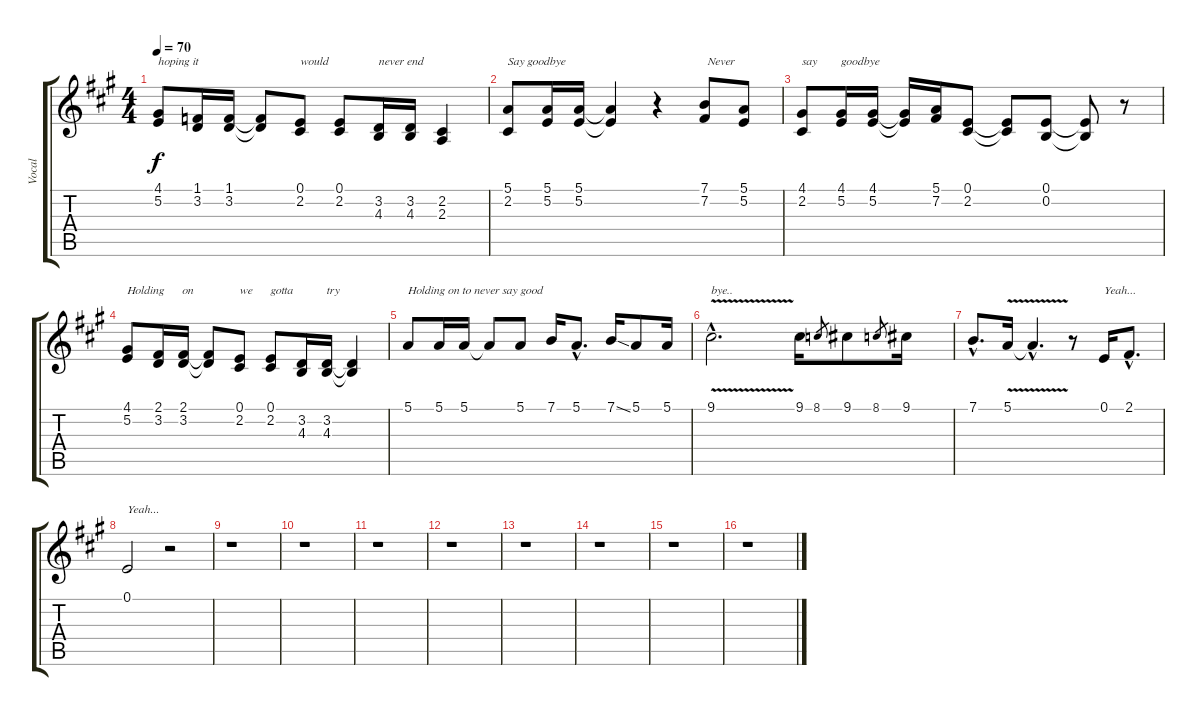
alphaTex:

\track ("Vocal" "Vocal") {instrument lead6voice}
\staff {score tabs}
\tuning (E4 B3 G3 D3 A2 E2) {hide}
\ts (4 4)
\tempo 70
\clef g2
\ks a
(4.1 5.2).8{txt "hoping it" dy f} (1.1 3.2).16 (1.1 3.2).16 (1.1{t} 3.2{t}).8 (0.1 2.2).8{txt "would"} (0.1 2.2).8 (3.2 4.3).16{txt "never end"} (3.2 4.3).16 (2.2 2.3).4 |
(5.1 2.2).8{txt "Say goodbye"} (5.1 5.2).16 (5.1 5.2).16 (5.1{t} 5.2{t}).4 r.4 (7.1 7.2).8{txt " Never"} (5.1 5.2).8 |
(4.1 2.2).8{txt "say"} (4.1 5.2).16{txt "goodbye"} (4.1 5.2).16 (4.1{t} 5.2{t}).16 (5.1 7.2).16 (0.1 2.2).8 (0.1{t} 2.2{t}).8 (0.1 0.2).8 (0.1{t} 0.2{t}).8 r.8 |
(4.1 5.2).8{txt "Holding      on"} (2.1 3.2).16 (2.1 3.2).16 (2.1{t} 3.2{t}).8 (0.1 2.2).8{txt "we"} (0.1 2.2).8{txt "gotta"} (3.2 4.3).16 (3.2 4.3).16{txt "try"} (3.2{t} 4.3{t}).4 |
5.1.8{txt "Holding on to never say good"} 5.1.16 5.1.16 5.1{t}.8 5.1.8 7.1.16 5.1{hac}.8{d} 7.1{ss}.16 5.1.8 5.1.16 |
9.1{v hac}.2{d txt "bye.."} 9.1.16 8.1.8{gr} 9.1.8 8.1.8{gr} 9.1.16 |
7.1{hac}.8{d} 5.1{v}.16 5.1{hac t}.4{d} r.8 0.1.16{txt "Yeah..."} 2.1{hac}.8{d} |
0.1.2{txt "Yeah..."} r.2 |
r.1 |
r.1 |
r.1 |
r.1 |
r.1 |
r.1 |
r.1 |
r.1
